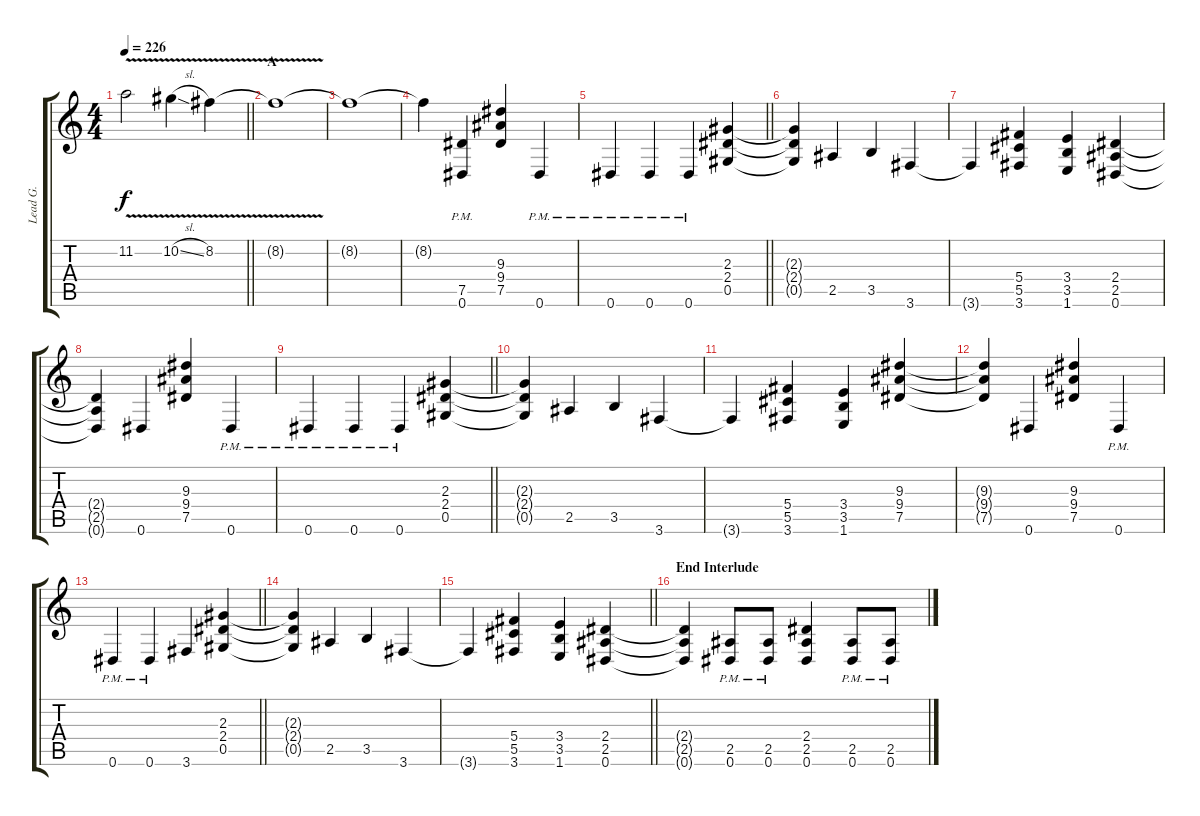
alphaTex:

\track ("Lead G." "Lead G.") {instrument distortionguitar}
\staff {score tabs}
\tuning (Eb4 Bb3 Gb3 Db3 Ab2 Eb2) {hide}
\ts (4 4)
\tempo 226
\clef g2
\barLineRight lightlight
\ks c
11.2{v}.2{dy f} 10.2{v sl}.4 8.2{v}.4 |
\section ("" "A")
8.2{t}.1 |
8.2{t}.1 |
8.2{t}.4 (7.5{pm} 0.6{pm}).4 (9.3 9.4 7.5).4 0.6{pm}.4 |
\barLineRight lightlight
0.6{pm}.4 0.6{pm}.4 0.6{pm}.4 (2.3 2.4 0.5).4 |
(2.3{t} 2.4{t} 0.5{t}).4 2.5.4 3.5.4 3.6.4 |
3.6{t}.4 (5.4 5.5 3.6).4 (3.4 3.5 1.6).4 (2.4 2.5 0.6).4 |
(2.4{t} 2.5{t} 0.6{t}).4 0.6.4 (9.3 9.4 7.5).4 0.6{pm}.4 |
\barLineRight lightlight
0.6{pm}.4 0.6{pm}.4 0.6{pm}.4 (2.3 2.4 0.5).4 |
(2.3{t} 2.4{t} 0.5{t}).4 2.5.4 3.5.4 3.6.4 |
3.6{t}.4 (5.4 5.5 3.6).4 (3.4 3.5 1.6).4 (9.3 9.4 7.5).4 |
(9.3{t} 9.4{t} 7.5{t}).4 0.6.4 (9.3 9.4 7.5).4 0.6{pm}.4 |
\barLineRight lightlight
0.6{pm}.4 0.6{pm}.4 3.6.4 (2.3 2.4 0.5).4 |
(2.3{t} 2.4{t} 0.5{t}).4 2.5.4 3.5.4 3.6.4 |
\barLineRight lightlight
3.6{t}.4 (5.4 5.5 3.6).4 (3.4 3.5 1.6).4 (2.4 2.5 0.6).4 |
\section ("" "End Interlude")
(2.4{t} 2.5{t} 0.6{t}).4 (2.5{pm} 0.6{pm}).8 (2.5{pm} 0.6{pm}).8 (2.4 2.5 0.6).4 (2.5{pm} 0.6{pm}).8 (2.5{pm} 0.6{pm}).8
